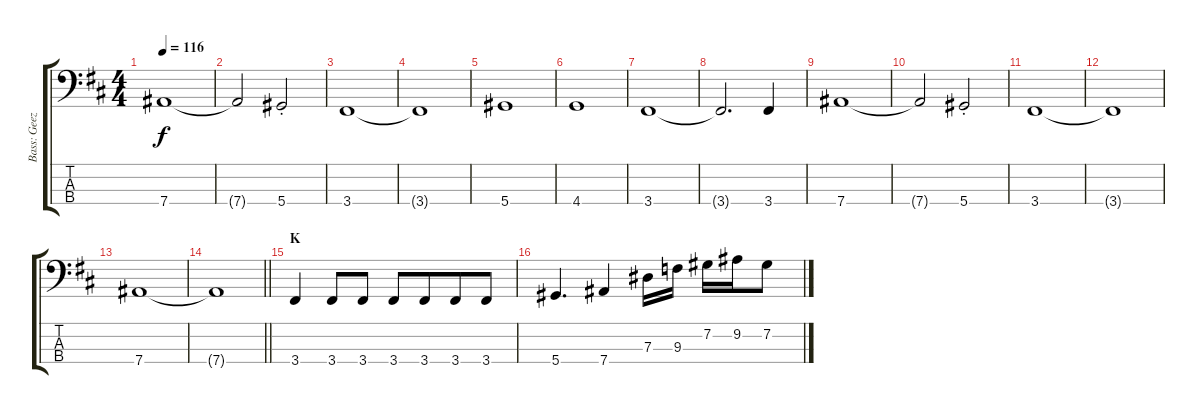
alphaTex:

\track ("Bass: Geezer" "Bass: Geez") {instrument electricbassfinger}
\staff {score tabs}
\tuning (Gb2 Db2 Ab1 Eb1) {hide}
\ts (4 4)
\tempo 116
\clef f4
\ks d
7.4.1{dy f} |
7.4{t}.2 5.4{st}.2 |
3.4.1 |
3.4{t}.1 |
5.4.1 |
4.4.1 |
3.4.1 |
3.4{t}.2{d} 3.4.4 |
7.4.1 |
7.4{t}.2 5.4{st}.2 |
3.4.1 |
3.4{t}.1 |
7.4.1 |
\barLineRight lightlight
7.4{t}.1 |
\section ("" "K")
3.4.4 3.4.8 3.4.8 3.4.8 3.4.8{beam merge} 3.4.8 3.4.8 |
5.4.4{d} 7.4.4 7.3.16{beam merge} 9.3.16 7.2.16 9.2.16 7.2.8
